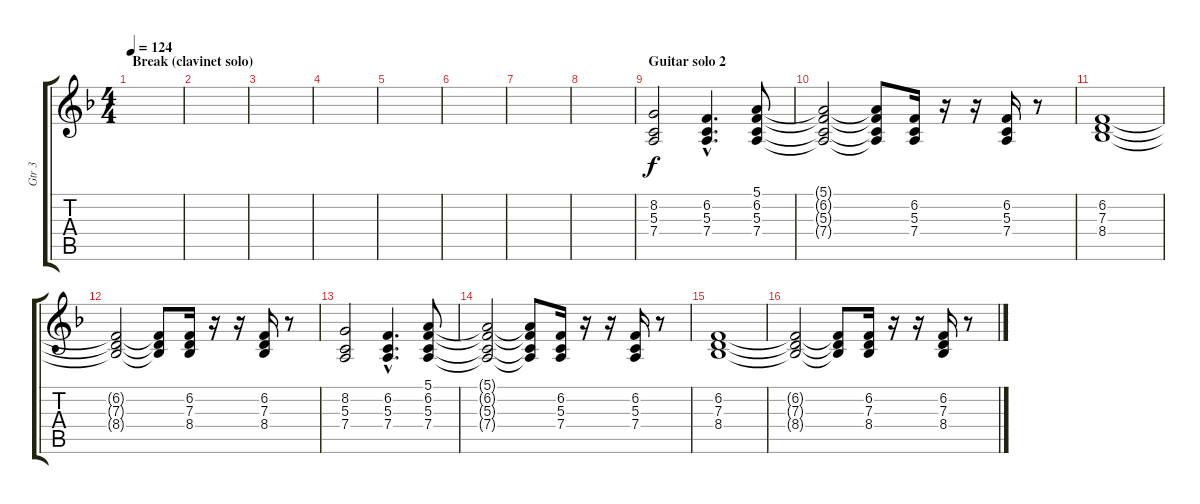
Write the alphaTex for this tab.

\track ("Gtr 3" "Gtr 3") {instrument lead5charang}
\staff {score tabs}
\tuning (E4 B3 G3 D3 A2 E2) {hide}
\ts (4 4)
\section ("" "Break (clavinet solo)")
\tempo 124
\clef g2
\ks f
|
|
|
|
|
|
|
|
\section ("" "Guitar solo 2")
(8.2 5.3 7.4).2 (6.2{hac} 5.3{hac} 7.4{hac}).4{d} (5.1 6.2 5.3 7.4).8 |
(5.1{t} 6.2{t} 5.3{t} 7.4{t}).2 (5.1{t} 6.2{t} 5.3{t} 7.4{t}).8 (6.2 5.3 7.4).16 r.16 r.16 (6.2 5.3 7.4).16 r.8 |
(6.2 7.3 8.4).1 |
(6.2{t} 7.3{t} 8.4{t}).2 (6.2{t} 7.3{t} 8.4{t}).8 (6.2 7.3 8.4).16 r.16 r.16 (6.2 7.3 8.4).16 r.8 |
(8.2 5.3 7.4).2 (6.2{hac} 5.3{hac} 7.4{hac}).4{d} (5.1 6.2 5.3 7.4).8 |
(5.1{t} 6.2{t} 5.3{t} 7.4{t}).2 (5.1{t} 6.2{t} 5.3{t} 7.4{t}).8 (6.2 5.3 7.4).16 r.16 r.16 (6.2 5.3 7.4).16 r.8 |
(6.2 7.3 8.4).1 |
(6.2{t} 7.3{t} 8.4{t}).2 (6.2{t} 7.3{t} 8.4{t}).8 (6.2 7.3 8.4).16 r.16 r.16 (6.2 7.3 8.4).16 r.8
